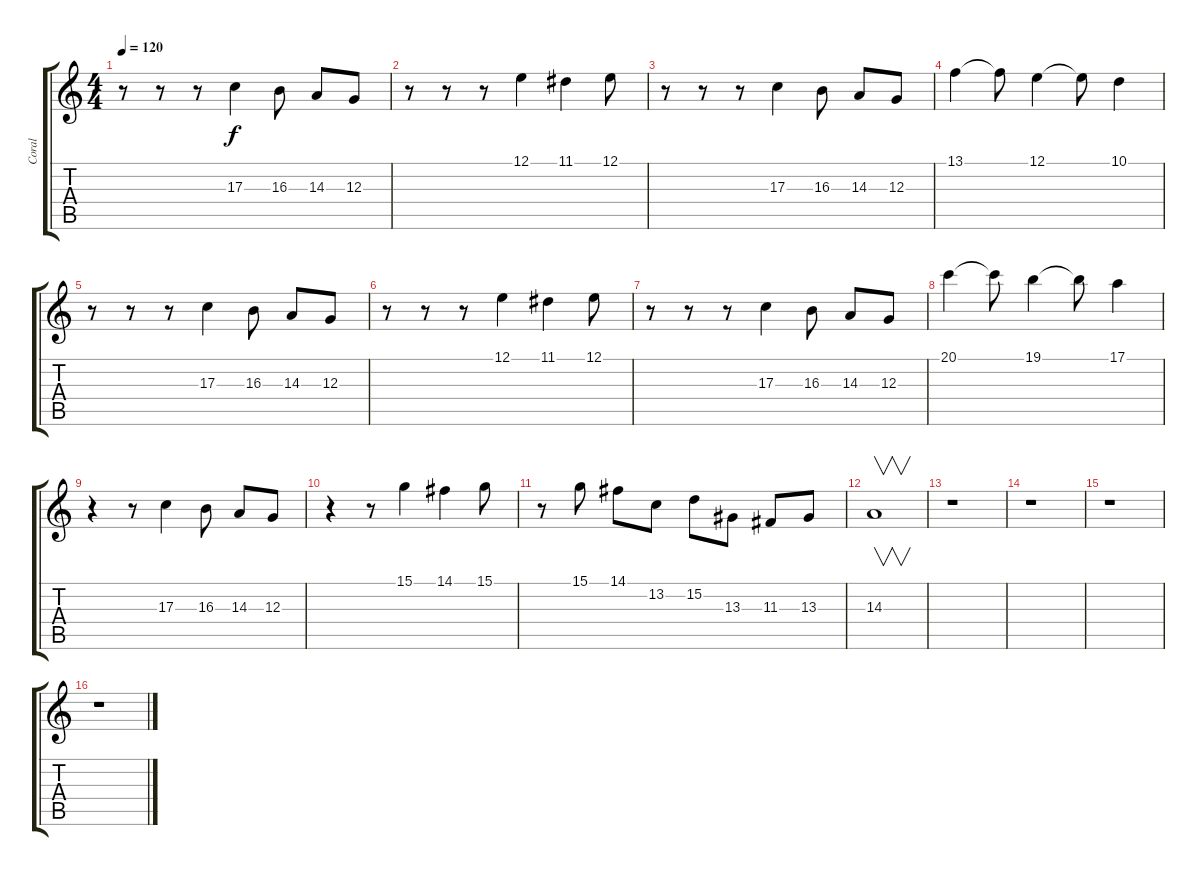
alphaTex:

\track ("Coral" "Coral") {instrument ocarina}
\staff {score tabs}
\tuning (E4 B3 G3 D3 A2 E2) {hide}
\ts (4 4)
\tempo 120
\clef g2
\ks c
r.8{dy f instrument ocarina} r.8 r.8 17.3.4 16.3.8 14.3.8 12.3.8 |
r.8 r.8 r.8 12.1.4 11.1.4 12.1.8 |
r.8 r.8 r.8 17.3.4 16.3.8 14.3.8 12.3.8 |
13.1.4 13.1{t}.8 12.1.4 12.1{t}.8 10.1.4 |
r.8 r.8 r.8 17.3.4 16.3.8 14.3.8 12.3.8 |
r.8 r.8 r.8 12.1.4 11.1.4 12.1.8 |
r.8 r.8 r.8 17.3.4 16.3.8 14.3.8 12.3.8 |
20.1.4 20.1{t}.8 19.1.4 19.1{t}.8 17.1.4 |
r.4 r.8 17.3.4 16.3.8 14.3.8 12.3.8 |
r.4 r.8 15.1.4 14.1.4 15.1.8 |
r.8 15.1.8 14.1.8 13.2.8 15.2.8 13.3.8 11.3.8 13.3.8 |
14.3.1{v} |
r.1 |
r.1 |
r.1 |
r.1
